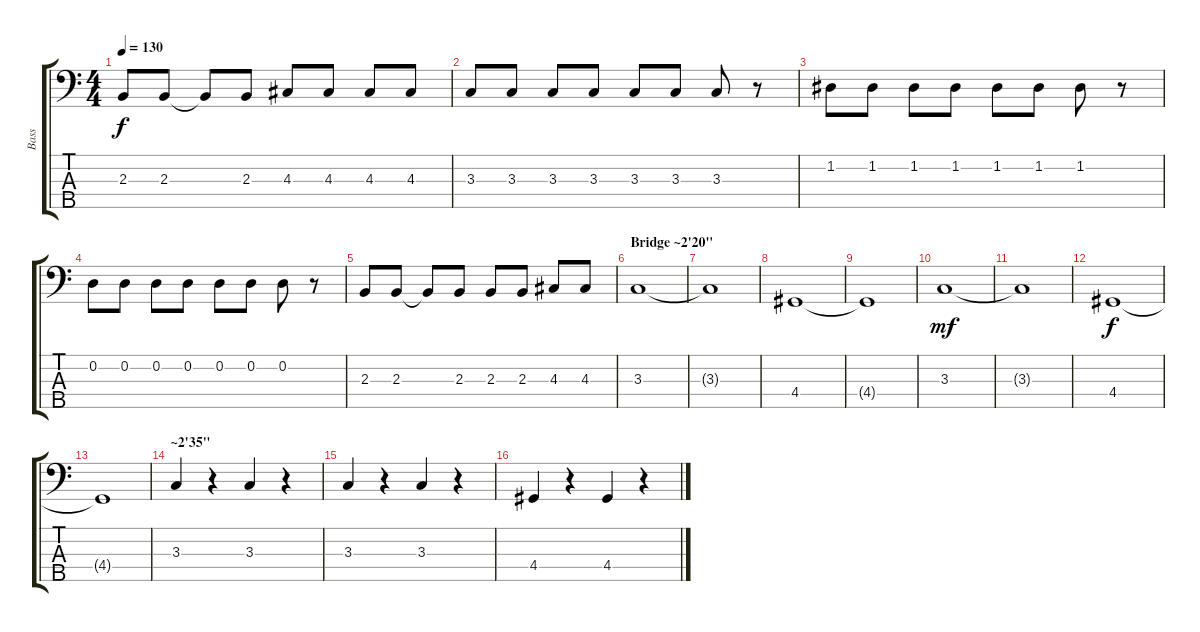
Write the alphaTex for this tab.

\track ("Bass" "Bass") {instrument electricbassfinger}
\staff {score tabs}
\tuning (G2 D2 A1 E1 B0) {hide}
\ts (4 4)
\tempo 130
\clef f4
\ks c
2.3.8{dy f} 2.3.8 2.3{t}.8 2.3.8 4.3.8 4.3.8 4.3.8 4.3.8 |
3.3.8 3.3.8 3.3.8 3.3.8 3.3.8 3.3.8 3.3.8 r.8 |
1.2.8 1.2.8 1.2.8 1.2.8 1.2.8 1.2.8 1.2.8 r.8 |
0.2.8 0.2.8 0.2.8 0.2.8 0.2.8 0.2.8 0.2.8 r.8 |
2.3.8 2.3.8 2.3{t}.8 2.3.8 2.3.8 2.3.8 4.3.8 4.3.8 |
\section ("" "Bridge ~2'20\"")
3.3.1 |
3.3{t}.1 |
4.4.1 |
4.4{t}.1 |
3.3.1{dy mf} |
3.3{t}.1 |
4.4.1{dy f} |
4.4{t}.1 |
\section ("" "~2'35\"")
3.3.4 r.4 3.3.4 r.4 |
3.3.4 r.4 3.3.4 r.4 |
4.4.4 r.4 4.4.4 r.4
